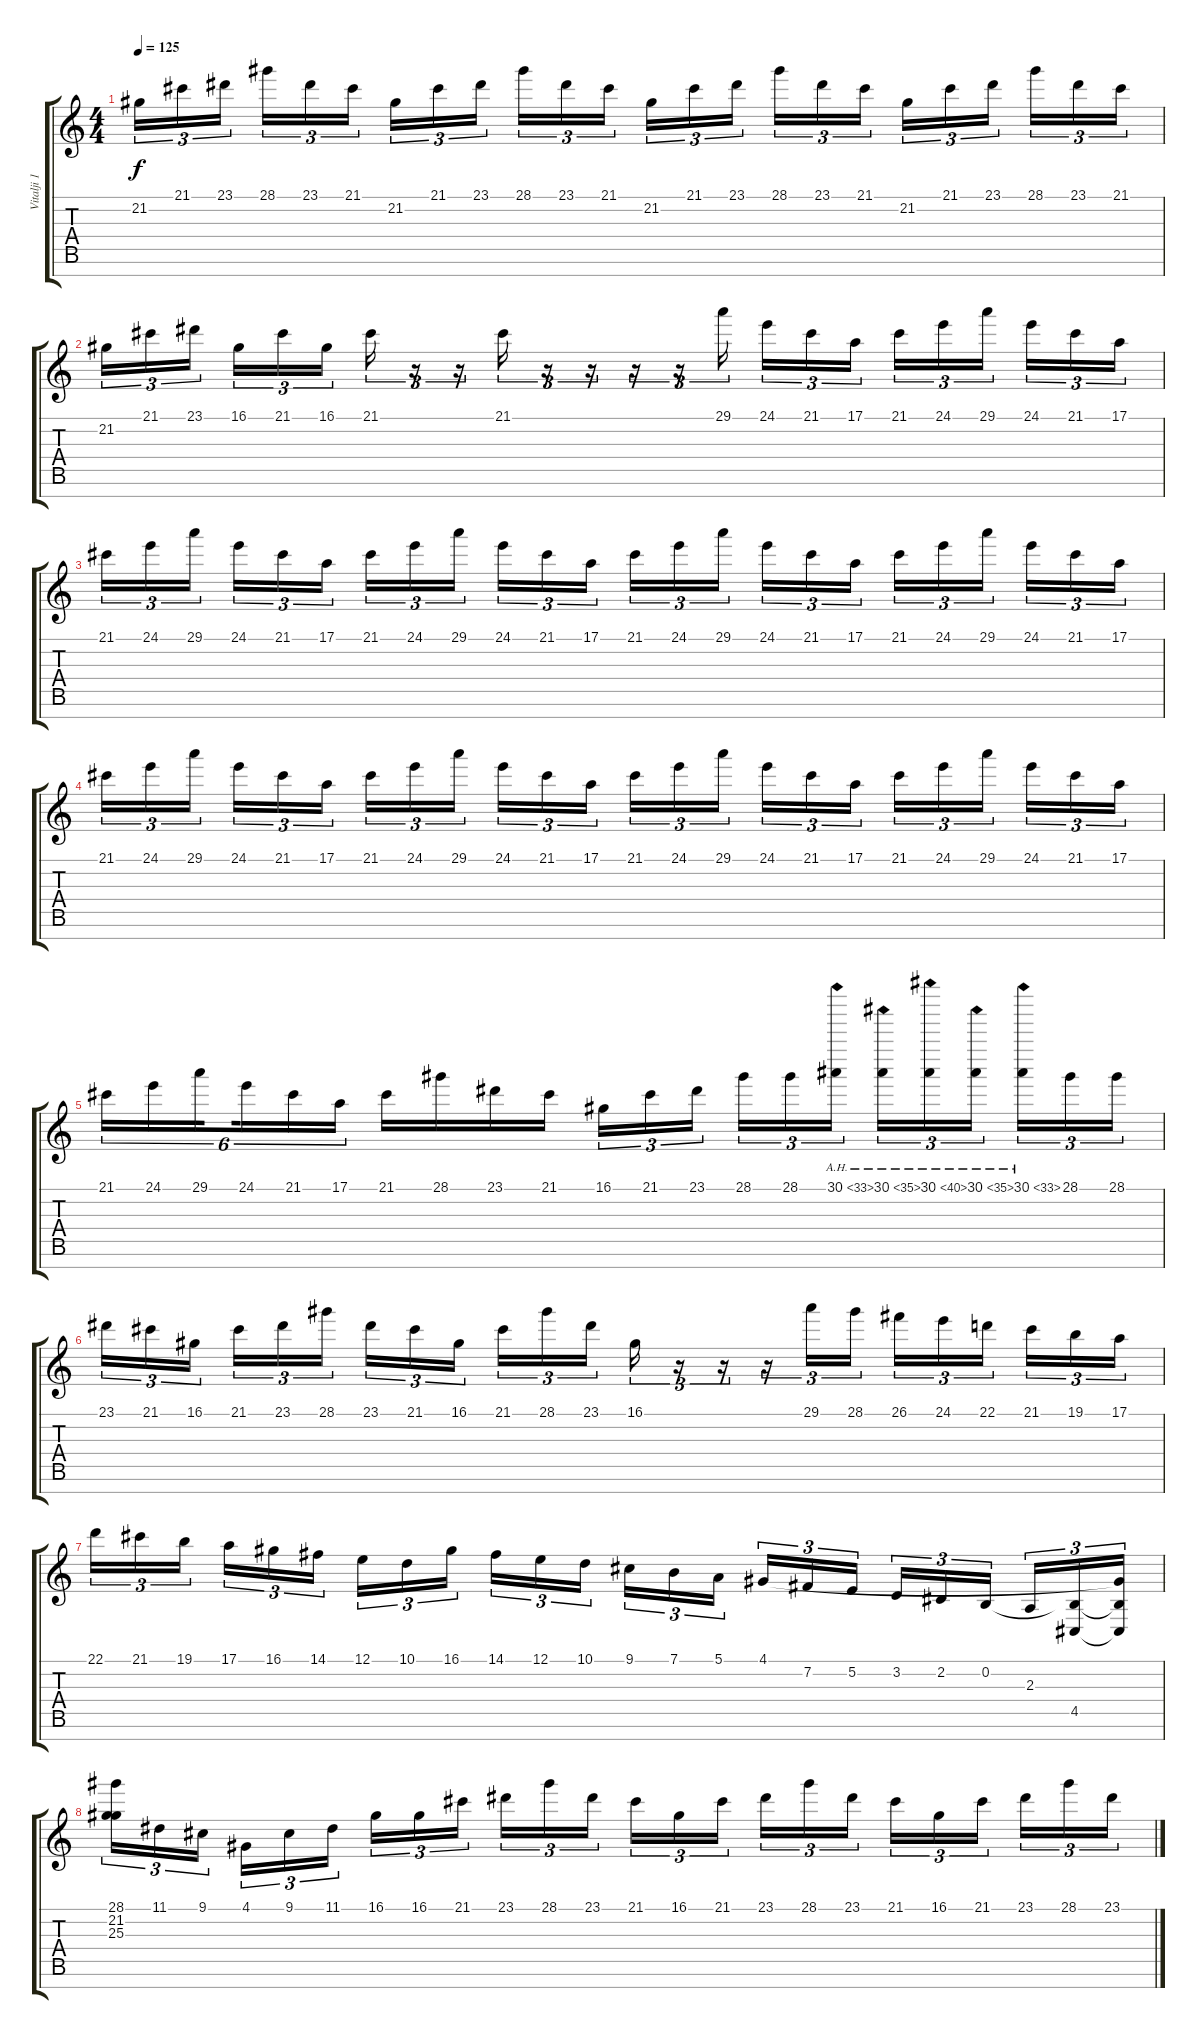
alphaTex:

\track ("Vitalji 1" "Vitalji 1") {instrument lead1square}
\staff {score tabs}
\tuning (E4 B3 G3 D3 A2 E2 B1) {hide}
\ts (4 4)
\tempo 125
\clef g2
\ks c
21.2.16{tu (3 2) dy f} 21.1.16{tu (3 2)} 23.1.16{tu (3 2) beam splitsecondary} 28.1.16{tu (3 2)} 23.1.16{tu (3 2)} 21.1.16{tu (3 2)} 21.2.16{tu (3 2)} 21.1.16{tu (3 2)} 23.1.16{tu (3 2) beam splitsecondary} 28.1.16{tu (3 2)} 23.1.16{tu (3 2)} 21.1.16{tu (3 2)} 21.2.16{tu (3 2)} 21.1.16{tu (3 2)} 23.1.16{tu (3 2) beam splitsecondary} 28.1.16{tu (3 2)} 23.1.16{tu (3 2)} 21.1.16{tu (3 2)} 21.2.16{tu (3 2)} 21.1.16{tu (3 2)} 23.1.16{tu (3 2) beam splitsecondary} 28.1.16{tu (3 2)} 23.1.16{tu (3 2)} 21.1.16{tu (3 2)} |
21.2.16{tu (3 2)} 21.1.16{tu (3 2)} 23.1.16{tu (3 2) beam splitsecondary} 16.1.16{tu (3 2)} 21.1.16{tu (3 2)} 16.1.16{tu (3 2)} 21.1.16{tu (3 2)} r.16{tu (3 2)} r.16{tu (3 2)} 21.1.16{tu (3 2)} r.16{tu (3 2)} r.16{tu (3 2)} r.16{tu (3 2)} r.16{tu (3 2)} 29.1.16{tu (3 2) beam splitsecondary} 24.1.16{tu (3 2)} 21.1.16{tu (3 2)} 17.1.16{tu (3 2)} 21.1.16{tu (3 2)} 24.1.16{tu (3 2)} 29.1.16{tu (3 2) beam splitsecondary} 24.1.16{tu (3 2)} 21.1.16{tu (3 2)} 17.1.16{tu (3 2)} |
21.1.16{tu (3 2)} 24.1.16{tu (3 2)} 29.1.16{tu (3 2) beam splitsecondary} 24.1.16{tu (3 2)} 21.1.16{tu (3 2)} 17.1.16{tu (3 2)} 21.1.16{tu (3 2)} 24.1.16{tu (3 2)} 29.1.16{tu (3 2) beam splitsecondary} 24.1.16{tu (3 2)} 21.1.16{tu (3 2)} 17.1.16{tu (3 2)} 21.1.16{tu (3 2)} 24.1.16{tu (3 2)} 29.1.16{tu (3 2) beam splitsecondary} 24.1.16{tu (3 2)} 21.1.16{tu (3 2)} 17.1.16{tu (3 2)} 21.1.16{tu (3 2)} 24.1.16{tu (3 2)} 29.1.16{tu (3 2) beam splitsecondary} 24.1.16{tu (3 2)} 21.1.16{tu (3 2)} 17.1.16{tu (3 2)} |
21.1.16{tu (3 2)} 24.1.16{tu (3 2)} 29.1.16{tu (3 2) beam splitsecondary} 24.1.16{tu (3 2)} 21.1.16{tu (3 2)} 17.1.16{tu (3 2)} 21.1.16{tu (3 2)} 24.1.16{tu (3 2)} 29.1.16{tu (3 2) beam splitsecondary} 24.1.16{tu (3 2)} 21.1.16{tu (3 2)} 17.1.16{tu (3 2)} 21.1.16{tu (3 2)} 24.1.16{tu (3 2)} 29.1.16{tu (3 2) beam splitsecondary} 24.1.16{tu (3 2)} 21.1.16{tu (3 2)} 17.1.16{tu (3 2)} 21.1.16{tu (3 2)} 24.1.16{tu (3 2)} 29.1.16{tu (3 2) beam splitsecondary} 24.1.16{tu (3 2)} 21.1.16{tu (3 2)} 17.1.16{tu (3 2)} |
21.1.16{tu (6 4)} 24.1.16{tu (6 4)} 29.1.16{tu (6 4) beam splitsecondary} 24.1.16{tu (6 4)} 21.1.16{tu (6 4)} 17.1.16{tu (6 4)} 21.1.16 28.1.16 23.1.16 21.1.16 16.1.16{tu (3 2)} 21.1.16{tu (3 2)} 23.1.16{tu (3 2) beam splitsecondary} 28.1.16{tu (3 2)} 28.1.16{tu (3 2)} 30.1{ah 3}.16{tu (3 2)} 30.1{ah 5}.16{tu (3 2)} 30.1{ah 10}.16{tu (3 2)} 30.1{ah 5}.16{tu (3 2) beam splitsecondary} 30.1{ah 3}.16{tu (3 2)} 28.1.16{tu (3 2)} 28.1.16{tu (3 2)} |
23.1.16{tu (3 2)} 21.1.16{tu (3 2)} 16.1.16{tu (3 2) beam splitsecondary} 21.1.16{tu (3 2)} 23.1.16{tu (3 2)} 28.1.16{tu (3 2)} 23.1.16{tu (3 2)} 21.1.16{tu (3 2)} 16.1.16{tu (3 2) beam splitsecondary} 21.1.16{tu (3 2)} 28.1.16{tu (3 2)} 23.1.16{tu (3 2)} 16.1.16{tu (3 2)} r.16{tu (3 2)} r.16{tu (3 2)} r.16{tu (3 2)} 29.1.16{tu (3 2)} 28.1.16{tu (3 2)} 26.1.16{tu (3 2)} 24.1.16{tu (3 2)} 22.1.16{tu (3 2) beam splitsecondary} 21.1.16{tu (3 2)} 19.1.16{tu (3 2)} 17.1.16{tu (3 2)} |
22.1.16{tu (3 2)} 21.1.16{tu (3 2)} 19.1.16{tu (3 2) beam splitsecondary} 17.1.16{tu (3 2)} 16.1.16{tu (3 2)} 14.1.16{tu (3 2)} 12.1.16{tu (3 2)} 10.1.16{tu (3 2)} 16.1.16{tu (3 2) beam splitsecondary} 14.1.16{tu (3 2)} 12.1.16{tu (3 2)} 10.1.16{tu (3 2)} 9.1.16{tu (3 2)} 7.1.16{tu (3 2)} 5.1.16{tu (3 2) beam splitsecondary} 4.1.16{tu (3 2)} 7.2.16{tu (3 2)} 5.2.16{tu (3 2)} 3.2.16{tu (3 2)} 2.2.16{tu (3 2)} 0.2.16{tu (3 2) beam splitsecondary} 2.3.16{tu (3 2)} (0.2{t} 4.5).16{tu (3 2)} (4.1{t} 0.2{t} 4.5{t}).16{tu (3 2)} |
(28.1 21.2 25.3).16{tu (3 2) instrument acousticgrandpiano} 11.1.16{tu (3 2)} 9.1.16{tu (3 2) beam splitsecondary} 4.1.16{tu (3 2)} 9.1.16{tu (3 2)} 11.1.16{tu (3 2)} 16.1.16{tu (3 2)} 16.1.16{tu (3 2)} 21.1.16{tu (3 2) beam splitsecondary} 23.1.16{tu (3 2)} 28.1.16{tu (3 2)} 23.1.16{tu (3 2)} 21.1.16{tu (3 2)} 16.1.16{tu (3 2)} 21.1.16{tu (3 2) beam splitsecondary} 23.1.16{tu (3 2)} 28.1.16{tu (3 2)} 23.1.16{tu (3 2)} 21.1.16{tu (3 2)} 16.1.16{tu (3 2)} 21.1.16{tu (3 2) beam splitsecondary} 23.1.16{tu (3 2)} 28.1.16{tu (3 2)} 23.1.16{tu (3 2)}
